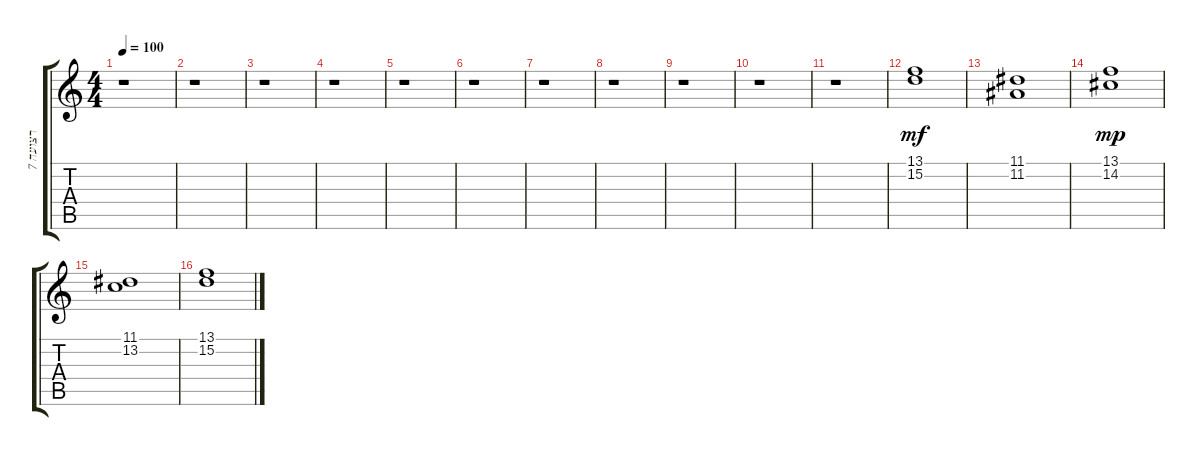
\track ("רצועה 7" "רצועה 7") {instrument percussiveorgan}
\staff {score tabs}
\tuning (E4 B3 G3 D3 A2 E2) {hide}
\ts (4 4)
\tempo 100
\clef g2
\ks c
r.1{dy mf} |
r.1 |
r.1 |
r.1 |
r.1 |
r.1 |
r.1 |
r.1 |
r.1 |
r.1 |
r.1 |
(13.1 15.2).1 |
(11.1 11.2).1 |
(13.1 14.2).1{dy mp} |
(11.1 13.2).1 |
(13.1 15.2).1
